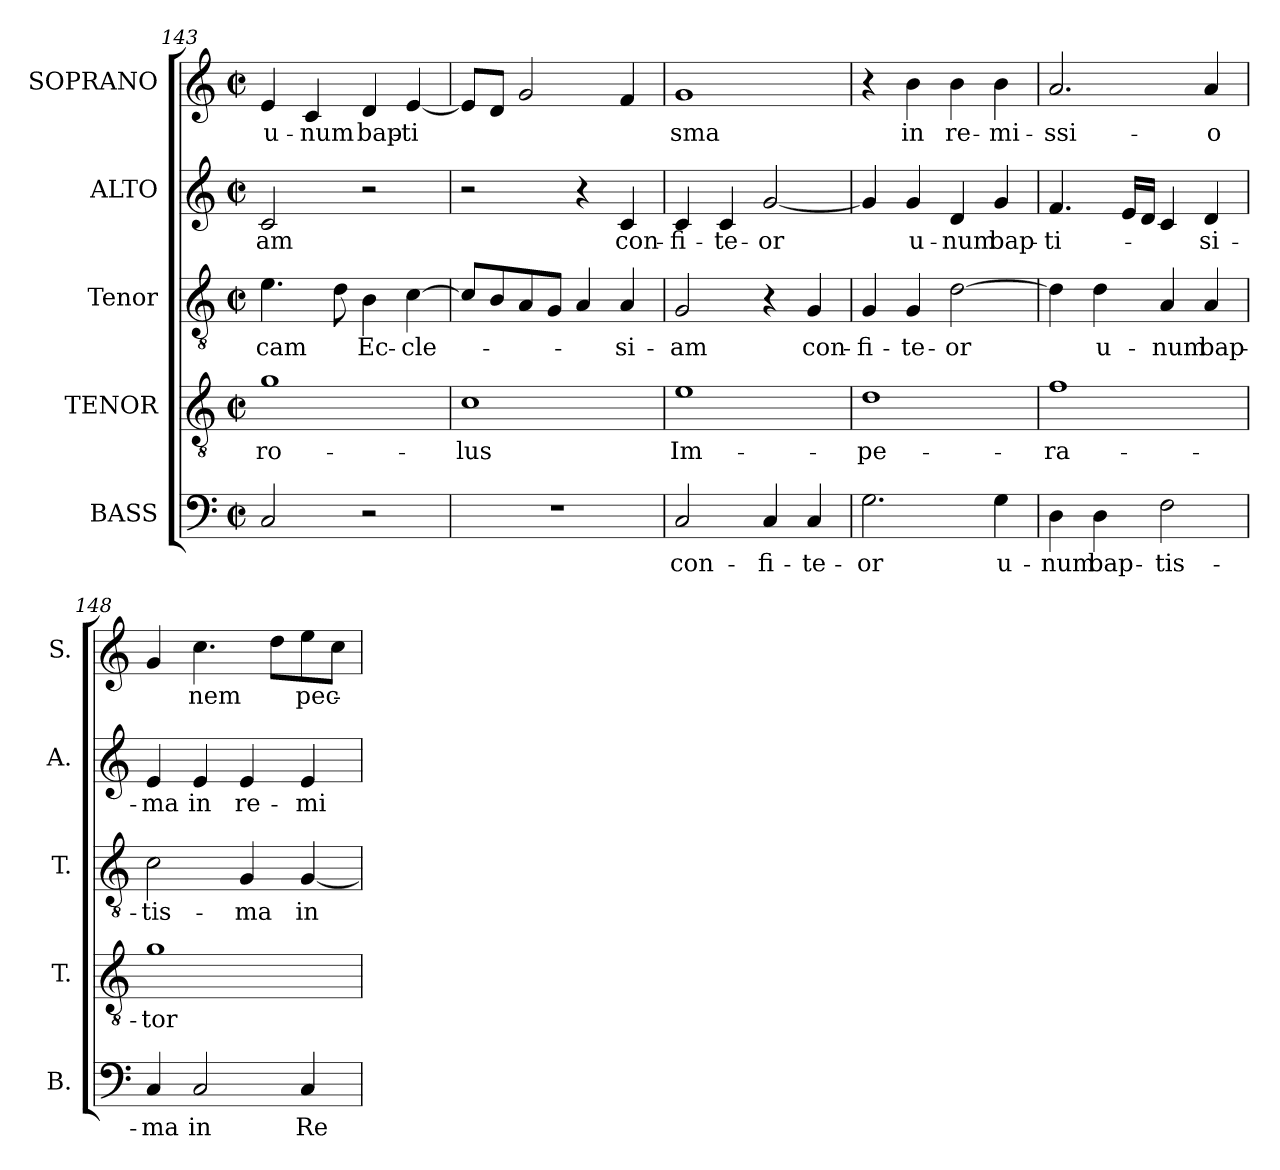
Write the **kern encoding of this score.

**kern	**text	**kern	**text	**kern	**text	**kern	**text	**kern	**text
*part5	*part5	*part4	*part4	*part3	*part3	*part2	*part2	*part1	*part1
*staff5	*staff5	*staff4	*staff4	*staff3	*staff3	*staff2	*staff2	*staff1	*staff1
*I"BASS	*	*I"TENOR	*	*I"Tenor	*	*I"ALTO	*	*I"SOPRANO	*
*I'B.	*	*I'T.	*	*I'T.	*	*I'A.	*	*I'S.	*
*clefF4	*	*clefGv2	*	*clefGv2	*	*clefG2	*	*clefG2	*
*	*	*ITrd7c12	*	*ITrd7c12	*	*	*	*	*
*k[]	*	*k[]	*	*k[]	*	*k[]	*	*k[]	*
*C:	*	*C:	*	*C:	*	*C:	*	*C:	*
*M2/2	*	*M2/2	*	*M2/2	*	*M2/2	*	*M2/2	*
*met(c|)	*	*met(c|)	*	*met(c|)	*	*met(c|)	*	*met(c|)	*
=143	=143	=143	=143	=143	=143	=143	=143	=143	=143
!	!	!	!LO:LY:b:color=#000000	!	!	!	!	!	!
!	!	!	!	!	!LO:LY:b:color=#000000	!	!	!	!
!	!	!	!	!	!	!	!LO:LY:b:color=#000000	!	!
!	!	!	!	!	!	!	!	!	!LO:LY:b:color=#000000
2Ci/	.	1Gi	-ro-	4.Ei\	-cam	2ci/	-am	4ei/	-u-
!	!	!	!	!	!	!	!	!	!LO:LY:b:color=#000000
.	.	.	.	.	.	.	.	4ci/	-num
.	.	.	.	8Di\	.	.	.	.	.
!	!	!	!	!	!LO:LY:b:color=#000000	!	!	!	!
!	!	!	!	!	!	!	!	!	!LO:LY:b:color=#000000
2r	.	.	.	4BBi\	Ec-	2r	.	4di/	bap-
!	!	!	!	!	!LO:LY:b:color=#000000	!	!	!	!
!	!	!	!	!	!	!	!	!	!LO:LY:b:color=#000000
.	.	.	.	[4Ci\	-cle-	.	.	[4ei/	-ti
!!LO:LB:g=z
=144	=144	=144	=144	=144	=144	=144	=144	=144	=144
!	!	!	!LO:LY:b:color=#000000	!	!	!	!	!	!
1r	.	1Ci	-lus	8Ci/L]	.	2r	.	8ei/L]	.
.	.	.	.	8BBi/	.	.	.	8di/J	.
.	.	.	.	8AAi/	.	.	.	2gi/	.
.	.	.	.	8GGi/J	.	.	.	.	.
.	.	.	.	4AAi/	.	4r	.	.	.
!	!	!	!	!	!LO:LY:b:color=#000000	!	!	!	!
!	!	!	!	!	!	!	!LO:LY:b:color=#000000	!	!
.	.	.	.	4AAi/	-si-	4ci/	con-	4fi/	.
=145	=145	=145	=145	=145	=145	=145	=145	=145	=145
!	!LO:LY:b:color=#000000	!	!	!	!	!	!	!	!
!	!	!	!LO:LY:b:color=#000000	!	!	!	!	!	!
!	!	!	!	!	!LO:LY:b:color=#000000	!	!	!	!
!	!	!	!	!	!	!	!LO:LY:b:color=#000000	!	!
!	!	!	!	!	!	!	!	!	!LO:LY:b:color=#000000
2Ci/	con-	1Ei	Im-	2GGi/	-am	4ci/	-fi-	1gi	sma
!	!	!	!	!	!	!	!LO:LY:b:color=#000000	!	!
.	.	.	.	.	.	4ci/	-te-	.	.
!	!LO:LY:b:color=#000000	!	!	!	!	!	!	!	!
!	!	!	!	!	!	!	!LO:LY:b:color=#000000	!	!
4Ci/	-fi-	.	.	4r	.	[2gi/	-or	.	.
!	!LO:LY:b:color=#000000	!	!	!	!	!	!	!	!
!	!	!	!	!	!LO:LY:b:color=#000000	!	!	!	!
4Ci/	-te-	.	.	4GGi/	con-	.	.	.	.
=146	=146	=146	=146	=146	=146	=146	=146	=146	=146
!	!LO:LY:b:color=#000000	!	!	!	!	!	!	!	!
!	!	!	!LO:LY:b:color=#000000	!	!	!	!	!	!
!	!	!	!	!	!LO:LY:b:color=#000000	!	!	!	!
2.Gi\	-or	1Di	-pe-	4GGi/	-fi-	4gi/]	.	4r	.
!	!	!	!	!	!LO:LY:b:color=#000000	!	!	!	!
!	!	!	!	!	!	!	!LO:LY:b:color=#000000	!	!
!	!	!	!	!	!	!	!	!	!LO:LY:b:color=#000000
.	.	.	.	4GGi/	-te-	4gi/	u-	4bi\	in
!	!	!	!	!	!LO:LY:b:color=#000000	!	!	!	!
!	!	!	!	!	!	!	!LO:LY:b:color=#000000	!	!
!	!	!	!	!	!	!	!	!	!LO:LY:b:color=#000000
.	.	.	.	[2Di\	-or	4di/	-num	4bi\	re-
!	!LO:LY:b:color=#000000	!	!	!	!	!	!	!	!
!	!	!	!	!	!	!	!LO:LY:b:color=#000000	!	!
!	!	!	!	!	!	!	!	!	!LO:LY:b:color=#000000
4Gi\	u-	.	.	.	.	4gi/	bap-	4bi\	-mi-
=147	=147	=147	=147	=147	=147	=147	=147	=147	=147
!	!LO:LY:b:color=#000000	!	!	!	!	!	!	!	!
!	!	!	!LO:LY:b:color=#000000	!	!	!	!	!	!
!	!	!	!	!	!	!	!LO:LY:b:color=#000000	!	!
!	!	!	!	!	!	!	!	!	!LO:LY:b:color=#000000
4Di\	-num	1Fi	-ra-	4Di\]	.	4.fi/	-ti-	2.ai/	-ssi-
!	!LO:LY:b:color=#000000	!	!	!	!	!	!	!	!
!	!	!	!	!	!LO:LY:b:color=#000000	!	!	!	!
4Di\	bap-	.	.	4Di\	u-	.	.	.	.
.	.	.	.	.	.	16ei/LL	.	.	.
.	.	.	.	.	.	16di/JJ	.	.	.
!	!LO:LY:b:color=#000000	!	!	!	!	!	!	!	!
!	!	!	!	!	!LO:LY:b:color=#000000	!	!	!	!
2Fi\	-tis-	.	.	4AAi/	-num	4ci/	.	.	.
!	!	!	!	!	!LO:LY:b:color=#000000	!	!	!	!
!	!	!	!	!	!	!	!LO:LY:b:color=#000000	!	!
!	!	!	!	!	!	!	!	!	!LO:LY:b:color=#000000
.	.	.	.	4AAi/	bap-	4di/	-si-	4ai/	-o
=148	=148	=148	=148	=148	=148	=148	=148	=148	=148
!	!LO:LY:b:color=#000000	!	!	!	!	!	!	!	!
!	!	!	!LO:LY:b:color=#000000	!	!	!	!	!	!
!	!	!	!	!	!LO:LY:b:color=#000000	!	!	!	!
!	!	!	!	!	!	!	!LO:LY:b:color=#000000	!	!
4Ci/	-ma	1Gi	-tor	2Ci\	-tis-	4ei/	-ma	4gi/	.
!	!LO:LY:b:color=#000000	!	!	!	!	!	!	!	!
!	!	!	!	!	!	!	!LO:LY:b:color=#000000	!	!
!	!	!	!	!	!	!	!	!	!LO:LY:b:color=#000000
2Ci/	in	.	.	.	.	4ei/	in	4.cci\	nem
!	!	!	!	!	!LO:LY:b:color=#000000	!	!	!	!
!	!	!	!	!	!	!	!LO:LY:b:color=#000000	!	!
.	.	.	.	4GGi/	-ma	4ei/	re-	.	.
.	.	.	.	.	.	.	.	8ddi\L	.
!	!LO:LY:b:color=#000000	!	!	!	!	!	!	!	!
!	!	!	!	!	!LO:LY:b:color=#000000	!	!	!	!
!	!	!	!	!	!	!	!LO:LY:b:color=#000000	!	!
!	!	!	!	!	!	!	!	!	!LO:LY:b:color=#000000
4Ci/	Re-	.	.	[4GGi/	in-	4ei/	-mi-	8eei\	pec-
.	.	.	.	.	.	.	.	8cci\J	.
=	=	=	=	=	=	=	=	=	=
*-	*-	*-	*-	*-	*-	*-	*-	*-	*-
